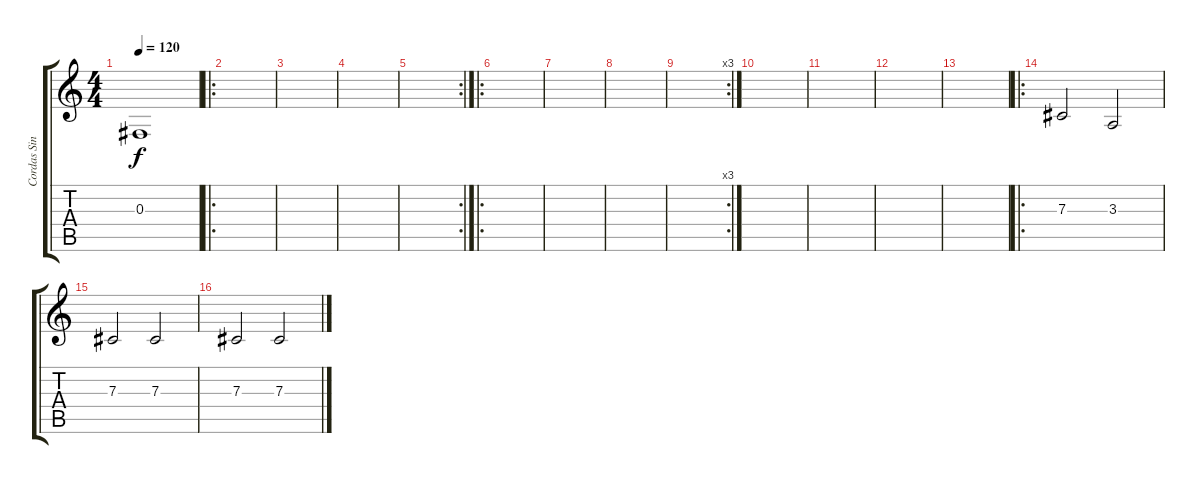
\track ("Cordas Sinfônicas" "Cordas Sin") {instrument synthstrings1}
\staff {score tabs}
\tuning (Eb4 Bb3 Gb3 Db3 Ab2 Db2) {hide}
\ts (4 4)
\tempo 120
\clef g2
\ks c
0.3.1{dy f} |
\ro
|
|
|
\rc 2
|
\ro
|
|
|
\rc 3
|
|
|
|
|
\ro
7.3.2 3.3.2 |
7.3.2 7.3.2 |
7.3.2 7.3.2
